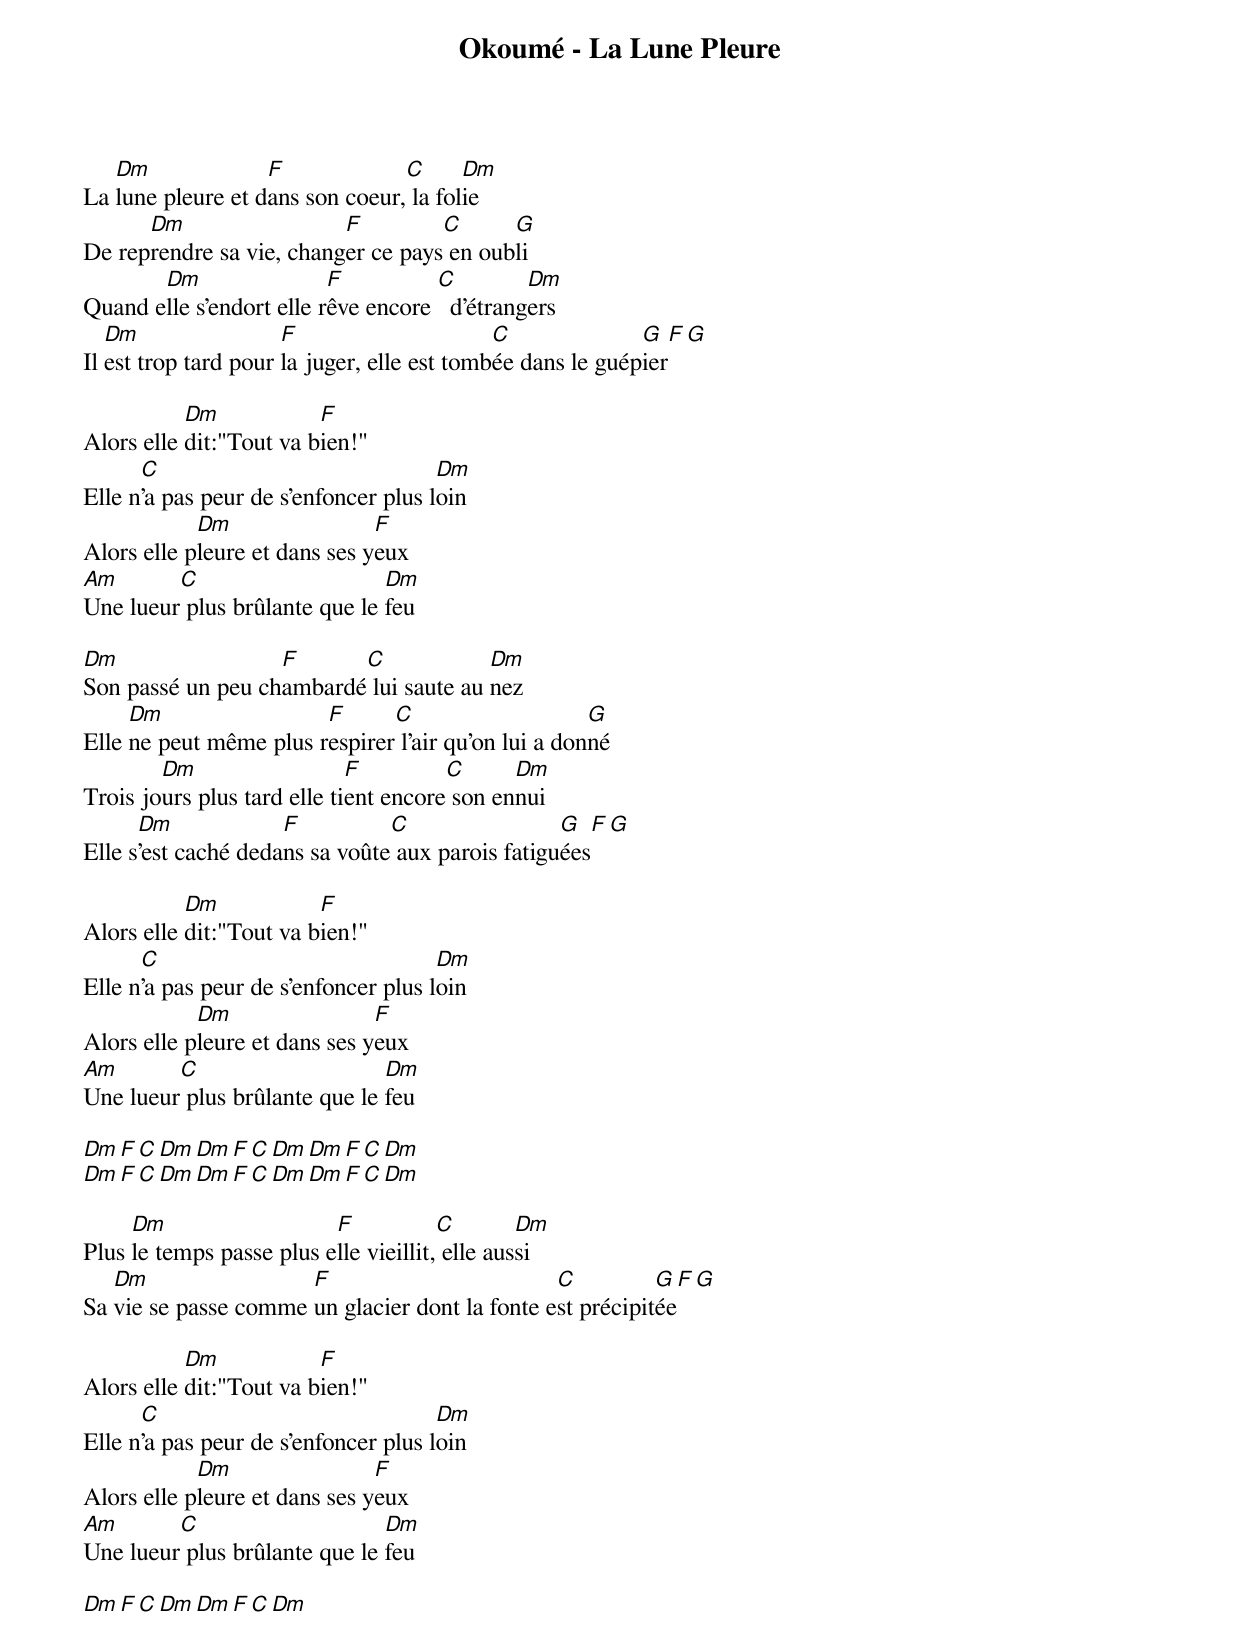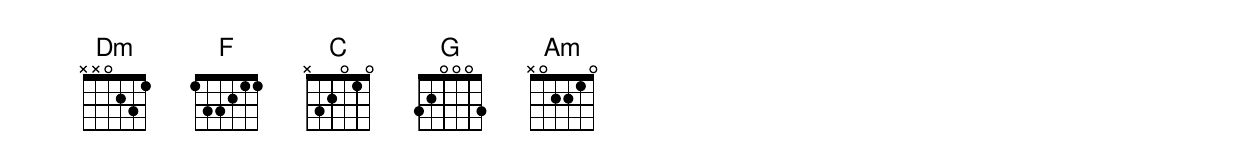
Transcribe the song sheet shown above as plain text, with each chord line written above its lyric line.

Okoumé - La Lune Pleure

   Dm              F             C      Dm
La lune pleure et dans son coeur, la folie
      Dm                  F         C      G
De reprendre sa vie, changer ce pays en oubli
       Dm                 F          C         Dm
Quand elle s'endort elle rêve encore   d'étrangers
   Dm                 F                      C              G    F G
Il est trop tard pour la juger, elle est tombée dans le guépier

           Dm            F
Alors elle dit:"Tout va bien!"
      C                               Dm
Elle n'a pas peur de s'enfoncer plus loin
            Dm                 F
Alors elle pleure et dans ses yeux
Am       C                     Dm
Une lueur plus brûlante que le feu

Dm                 F      C             Dm
Son passé un peu chambardé lui saute au nez
     Dm                 F      C                     G
Elle ne peut même plus respirer l'air qu'on lui a donné
        Dm                   F         C      Dm
Trois jours plus tard elle tient encore son ennui
      Dm             F          C                 G    F G
Elle s'est caché dedans sa voûte aux parois fatiguées

           Dm            F
Alors elle dit:"Tout va bien!"
      C                               Dm
Elle n'a pas peur de s'enfoncer plus loin
            Dm                 F
Alors elle pleure et dans ses yeux
Am       C                     Dm
Une lueur plus brûlante que le feu

Dm  F  C  Dm      Dm  F  C  Dm      Dm  F  C  Dm
Dm  F  C  Dm      Dm  F  C  Dm      Dm  F  C  Dm

     Dm                   F            C        Dm
Plus le temps passe plus elle vieillit, elle aussi
   Dm                 F                         C          G  F G
Sa vie se passe comme un glacier dont la fonte est précipitée

           Dm            F
Alors elle dit:"Tout va bien!"
      C                               Dm
Elle n'a pas peur de s'enfoncer plus loin
            Dm                 F
Alors elle pleure et dans ses yeux
Am       C                     Dm
Une lueur plus brûlante que le feu

Dm  F  C  Dm      Dm  F  C  Dm
